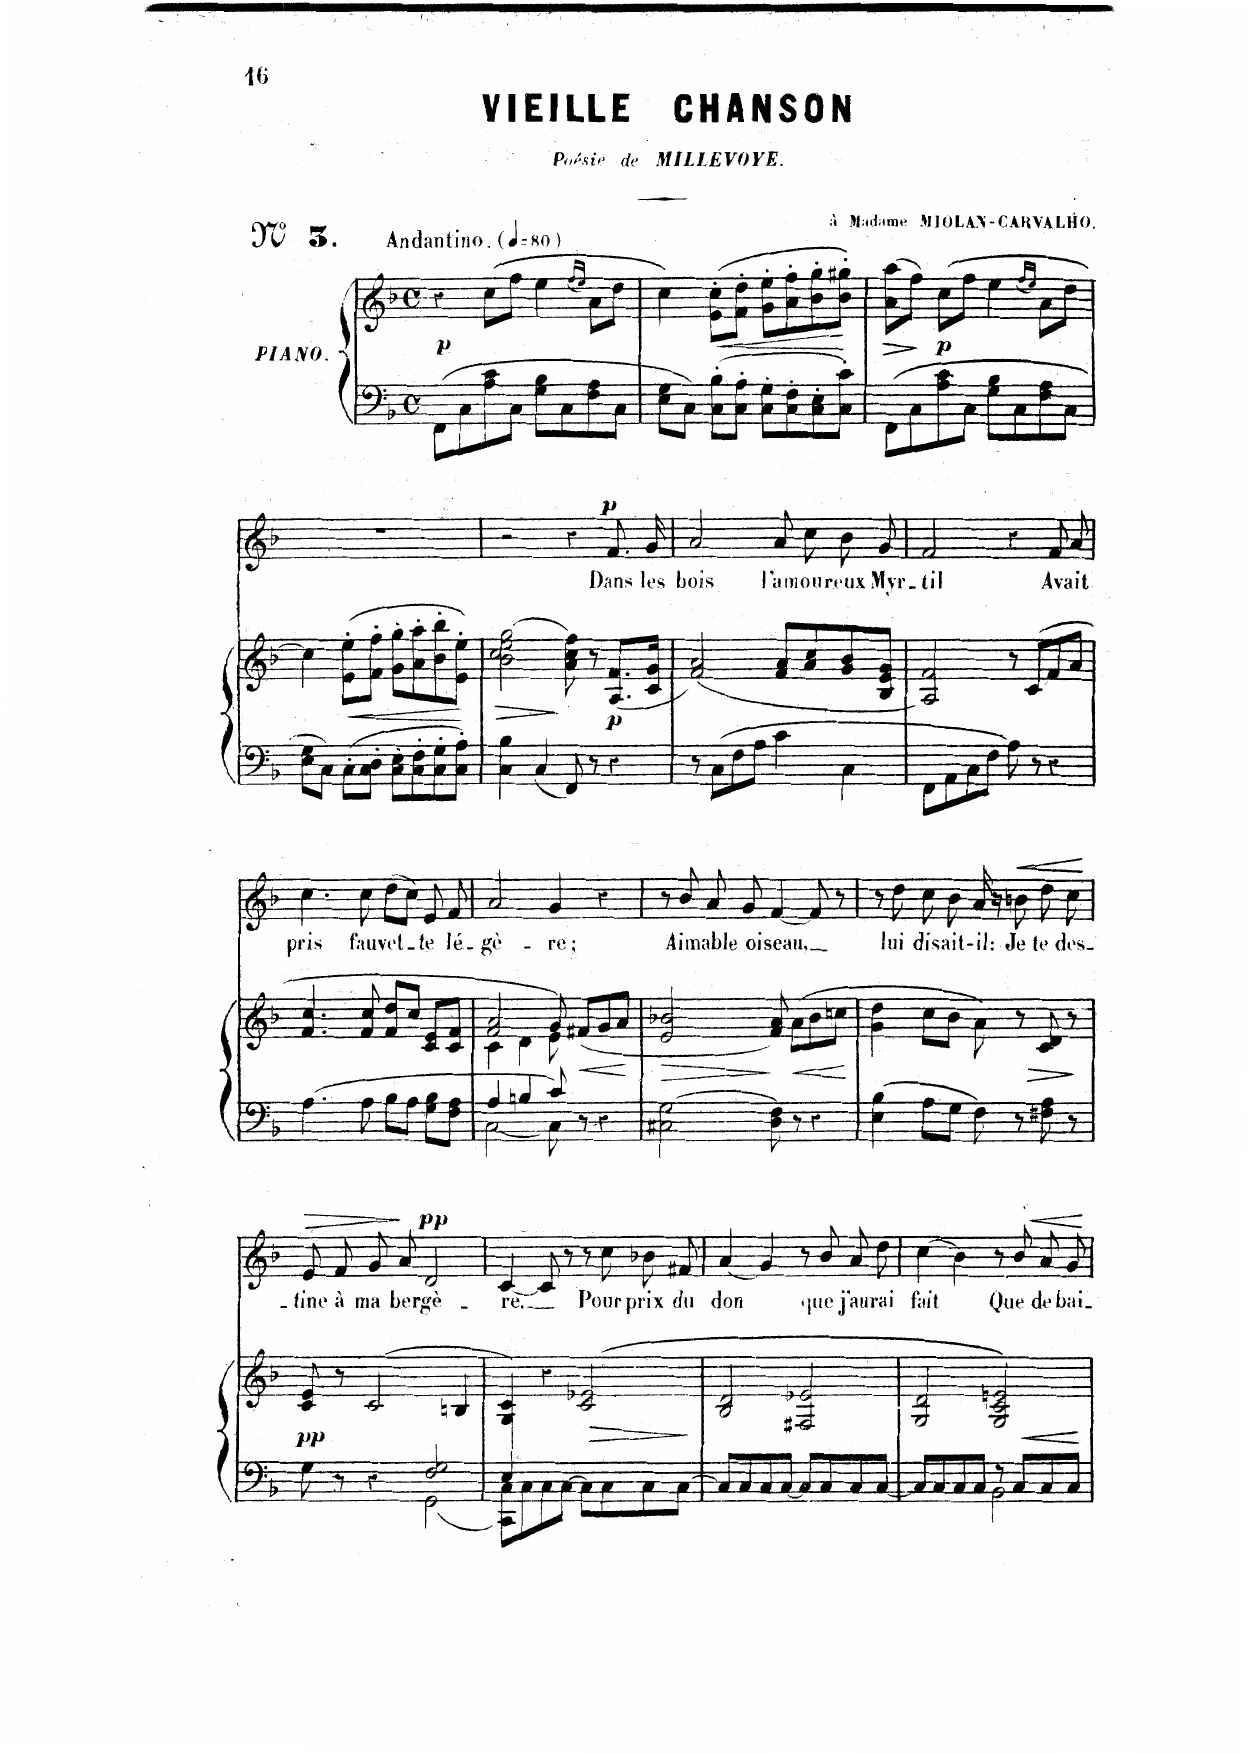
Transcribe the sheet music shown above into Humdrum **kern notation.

**kern	**kern	**dynam	**kern	**text	**dynam
*part2	*part2	*part2	*part1	*part1	*part1
*staff3	*staff2	*staff2/3	*staff1	*staff1	*staff1
*I"Piano	*	*	*I"Chant Voice	*	*
*I'Pno	*	*	*	*	*
*clefF4	*clefG2	*	*clefG2	*	*
*k[b-]	*k[b-]	*	*k[b-]	*	*
*M4/4	*M4/4	*	*M4/4	*	*
*met(c)	*met(c)	*	*met(c)	*	*
*MM80	*MM80	*	*MM80	*	*
=1	=1	=1	=1	=1	=1
!	!	!	!LO:TX:a:B:t=Andantino	!	!
!	!	!LO:DY:b	!	!	!
8FF\L	4r	p	1r	.	.
8C\	.	.	.	.	.
8A\ 8c\	(8cc\L	.	.	.	.
8C\J	8ff\J	.	.	.	.
8G\ 8B-\L	4ee\	.	.	.	.
8C\	.	.	.	.	.
.	(16qff/LL	.	.	.	.
.	16qee/JJ)	.	.	.	.
8F\ 8A\	8a\L	.	.	.	.
8C\J	8dd\J	.	.	.	.
=2	=2	=2	=2	=2	=2
8E\ 8G\L	4cc\)	.	1r	.	.
8C\J	.	.	.	.	.
!	!	!LO:HP:b	!	!	!
8C\' 8B-\'L	(8e\' 8cc\'L	<	.	.	.
8C\' 8A\'J	8f\' 8dd\'J	.	.	.	.
8C\' 8G\'L	8g\' 8ee\'L	.	.	.	.
8C\' 8F\'	8a\' 8ff\'	.	.	.	.
8C\' 8E\'	8b-\' 8gg\'	.	.	.	.
8C\' 8c\'J	8b-\' 8gg#X\'J)	.	.	.	.
.	.	[	.	.	.
=3	=3	=3	=3	=3	=3
!	!	!LO:HP:b	!	!	!
8FF\L	((8a\ 8aa\L	>	1r	.	.
8C\	8ff\J))	.	.	.	.
!	!	!LO:DY:n=1:b	!	!	!
8A\ 8c\	(8cc\L	] p	.	.	.
8C\J	8ff\J	.	.	.	.
8G\ 8B-\L	4ee\	.	.	.	.
8C\	.	.	.	.	.
.	(16qff/LL	.	.	.	.
.	16qee/JJ)	.	.	.	.
8F\ 8A\	8a\L	.	.	.	.
8C\J	8dd\J	.	.	.	.
=4	=4	=4	=4	=4	=4
8E\ 8G\L	4cc\)	.	1r	.	.
8C\J	.	.	.	.	.
!	!	!LO:HP:b	!	!	!
8C'\L	(8e\' 8ee\'L	<	.	.	.
8C\' 8D\'J	8f\' 8ff\'J	.	.	.	.
8C\' 8E\'L	8g\' 8gg\'L	.	.	.	.
8C\' 8F\'	8a\' 8aa\'	.	.	.	.
8C\' 8G\'	8b-\' 8bb-\'	.	.	.	.
8C\' 8A\'J	8e\' 8ee\'J)	.	.	.	.
.	.	[	.	.	.
=5	=5	=5	=5	=5	=5
!	!	!LO:HP:b	!	!	!
4C\ 4B-\	(2b-\ 2cc\ 2ee\ 2gg\	>	2r	.	.
4C/	.	.	.	.	.
8FF/	8a\ 8cc\ 8ff\)	]	4r	.	.
8r	8r	.	.	.	.
!	!	!LO:DY:b	!	!	!LO:DY:a
4r	(8.A/ 8.f/L	p	8.f/	Dans	p
.	16c/ 16g/Jk	.	16g/	les	.
=6	=6	=6	=6	=6	=6
8r	(2f/ 2a/)	.	2a/	bois	.
8C\L	.	.	.	.	.
8F\	.	.	.	.	.
8A\J	.	.	.	.	.
4c\	8f/ 8a/L	.	8a/	l’a-	.
.	8a/ 8cc/	.	8cc\	-mou-	.
4C\	8g/ 8b-/	.	8b-\	-reux	.
.	8B-/ 8e/ 8g/J	.	8g/	Myr-	.
=7	=7	=7	=7	=7	=7
8FF\L	2A/ 2f/)	.	2f/	-til	.
8AA\	.	.	.	.	.
8C\	.	.	.	.	.
8F\J	.	.	.	.	.
8A\	8r	.	4r	.	.
8r	(8c/L	.	.	.	.
4r	8f/	.	8f/	A-	.
.	8a/J	.	8a/	-vait	.
=8	=8	=8	=8	=8	=8
4.A\	4.f/ 4.cc/	.	4.cc\	pris	.
8A\	8f/ 8cc/	.	8cc\	fau-	.
8B-\L	8f/ 8dd/L	.	(8dd\L	-vet-	.
8A\J	8cc/J	.	8cc\J)	.	.
8G\ 8B-\L	8c/ 8e/L	.	8e/	-te	.
8F\ 8A\J	8c/ 8f/J	.	8f/	lé-	.
=9	=9	=9	=9	=9	=9
*^	*^	*	*	*	*
4A/	[2C\	2f/ 2a/	4c\	.	2a/	-gè-	.
4Bn/	.	.	4d\	.	.	.	.
8c/	8C\]	8g/)	8e\	.	4g/	-re:	.
!	!	!	!	!LO:HP:b	!	!	!
8r	8ryy	(8f#X/L	8ryy	<	.	.	.
4r	4ryy	8g/	4ryy	.	4r	.	.
.	.	8a/J	.	.	.	.	.
*v	*v	*	*	*	*	*	*
*	*v	*v	*	*	*	*
.	.	[	.	.	.
=10	=10	=10	=10	=10	=10
!	!	!LO:HP:b	!	!	!
2C#X\ 2G\	2e/ 2b-X/	>	8r	.	.
.	.	.	8b-/	Aim-	.
.	.	.	8a/	-able	.
.	.	.	8g/	oi-	.
8D\ 8F\	8f/ 8a/)	.	[4f/	-seau,	.
!	!	!LO:HP:n=1:b	!	!	!
8r	(8a\L	] <	.	.	.
4r	8b-\	.	8f/]	.	.
.	8ccn\J	.	8r	.	.
.	.	[	.	.	.
=11	=11	=11	=11	=11	=11
4E\ 4B-\	4g\ 4dd\	.	8r	.	.
.	.	.	8dd\	lui	.
8A\L	8cc\L	.	8cc\	di-	.
8G\J	8b-\J	.	8b-\	-sait-	.
8F\	8a\)	.	16a/	-il:	.
.	.	.	16r	.	.
!	!	!	!	!	!LO:HP:b
8r	8r	.	8bn\	Je	<
!	!	!LO:HP:b	!	!	!
8F#X\ 8A\	8c/ 8d/	>	8dd\	te	.
8r	8r	.	8cc\	des-	.
.	.	]	.	.	[
=12	=12	=12	=12	=12	=12
*^	*	*	*	*	*
!	!	!	!LO:DY:b	!	!	!LO:HP:b
8G\	2ryy	8c/ 8e/	pp	8e/	-– tine	>
8r	.	8r	.	8f/	à	.
4r	.	(>2c/	.	8g/	ma	.
.	.	.	.	8a/	ber-	]
!	!	!	!	!	!	!LO:DY:a
2F/ 2G/	2GG\	.	.	2d/	-gè-	pp
.	.	4Bn/	.	.	.	.
=13	=13	=13	=13	=13	=13	=13
4E/	8CC\ 8C\L	4G/ 4c/)	.	[4c/	-re,	.
.	8C\	.	.	.	.	.
4ryy	8C\	4r	.	8c/]	.	.
.	[>8C\J	.	.	8r	.	.
!	!	!	!LO:HP:b	!	!	!
2ryy	8C\L]	(2c/ 2e-X/	>	8r	.	.
.	8C\	.	.	8cc\	Pour	.
.	8C\	.	.	8b-X\	prix	.
.	[>8C\J	.	.	8f#X/	du	.
*v	*v	*	*	*	*	*
.	.	]	.	.	.
=14	=14	=14	=14	=14	=14
8C/L]	2B-/ 2d/	.	(4a/	don	.
8C/	.	.	.	.	.
8C/	.	.	4g/)	.	.
[8C/J	.	.	.	.	.
8C/L]	2F#X/ 2e-X/	.	8r	.	.
8C/	.	.	8b-/	que	.
8C/	.	.	8a/	j’au-	.
[8C/J	.	.	8dd\	-rai	.
=15	=15	=15	=15	=15	=15
*^	*	*	*	*	*
8C/L]	2ryy	2G/ 2d/	.	(4cc\	fait	.
8C/	.	.	.	.	.	.
8C/	.	.	.	4b-\)	.	.
8C/J	.	.	.	.	.	.
!	!	!	!LO:HP:b	!	!	!
8r	2BB-\	2G/ 2c/ 2en/)	<	8r	.	.
8C/L	.	.	.	8b-/	Que	.
!	!	!	!	!	!	!LO:HP:b
8C/	.	.	.	8a/	de	<
8C/J	.	.	.	8g/	bai-	.
*v	*v	*	*	*	*	*
.	.	[	.	.	[
=	=	=	=	=	=
*-	*-	*-	*-	*-	*-
